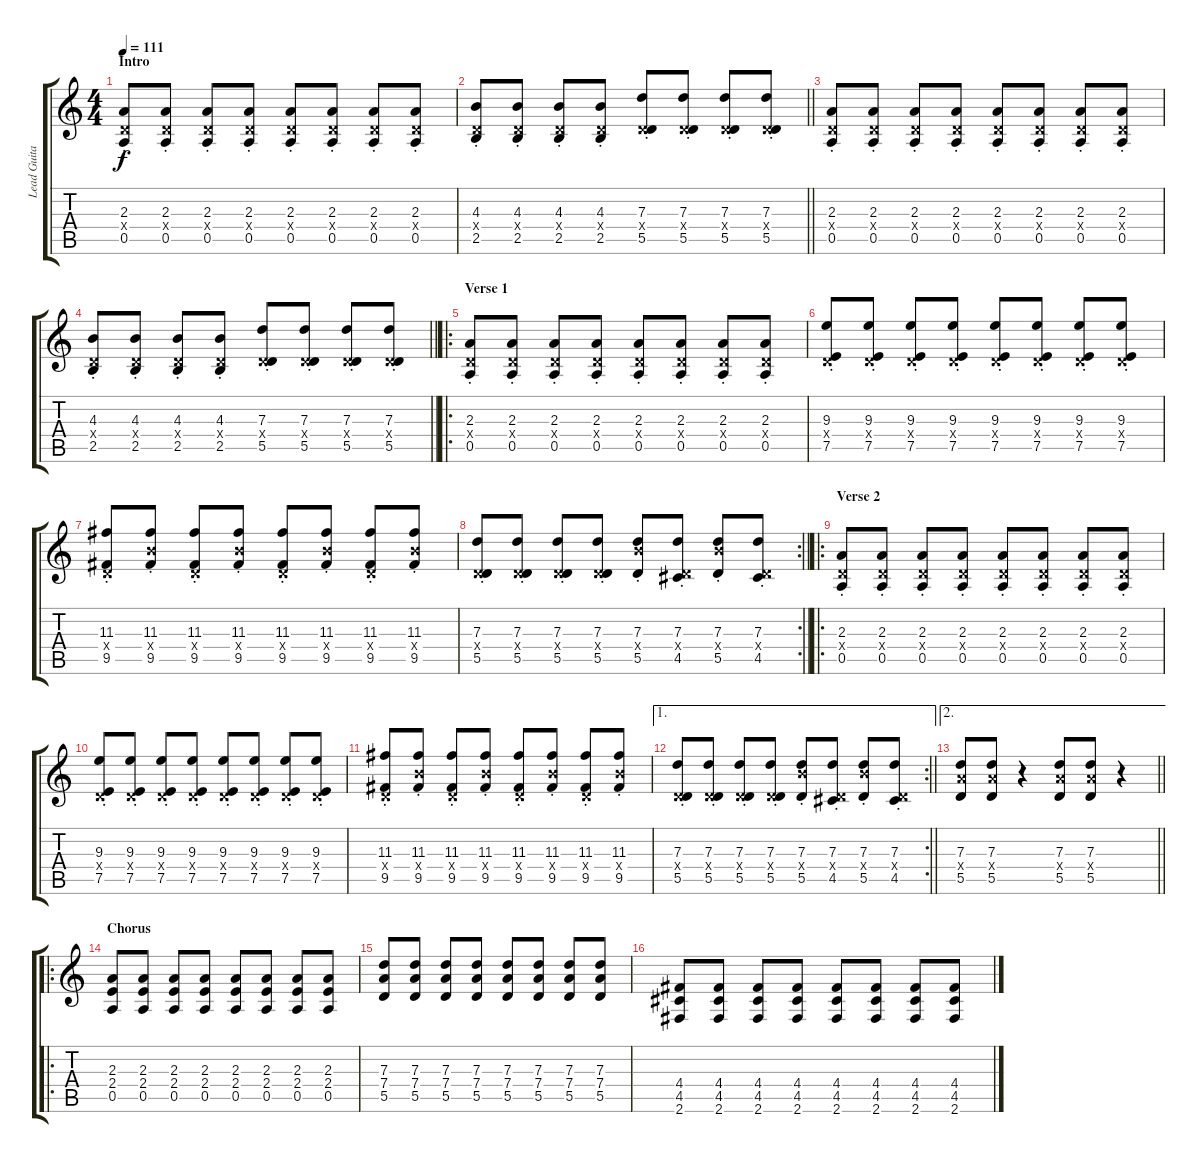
\track ("Lead Guitar" "Lead Guita") {instrument distortionguitar}
\staff {score tabs}
\tuning (E4 B3 G3 D3 A2 E2) {hide}
\ts (4 4)
\section ("" "Intro")
\tempo 111
\clef g2
\ks c
(2.3{st} 0.4{x} 0.5{st}).8{dy f instrument distortionguitar} (2.3{st} 0.4{x} 0.5{st}).8 (2.3{st} 0.4{x} 0.5{st}).8 (2.3{st} 0.4{x} 0.5{st}).8 (2.3{st} 0.4{x} 0.5{st}).8 (2.3{st} 0.4{x} 0.5{st}).8 (2.3{st} 0.4{x} 0.5{st}).8 (2.3{st} 0.4{x} 0.5{st}).8 |
\barLineRight lightlight
(4.3{st} 0.4{x} 2.5{st}).8 (4.3{st} 0.4{x} 2.5{st}).8 (4.3{st} 0.4{x} 2.5{st}).8 (4.3{st} 0.4{x} 2.5{st}).8 (7.3{st} 0.4{x} 5.5{st}).8 (7.3{st} 0.4{x} 5.5{st}).8 (7.3{st} 0.4{x} 5.5{st}).8 (7.3{st} 0.4{x} 5.5{st}).8 |
(2.3{st} 0.4{x} 0.5{st}).8 (2.3{st} 0.4{x} 0.5{st}).8 (2.3{st} 0.4{x} 0.5{st}).8 (2.3{st} 0.4{x} 0.5{st}).8 (2.3{st} 0.4{x} 0.5{st}).8 (2.3{st} 0.4{x} 0.5{st}).8 (2.3{st} 0.4{x} 0.5{st}).8 (2.3{st} 0.4{x} 0.5{st}).8 |
\barLineRight lightlight
(4.3{st} 0.4{x} 2.5{st}).8 (4.3{st} 0.4{x} 2.5{st}).8 (4.3{st} 0.4{x} 2.5{st}).8 (4.3{st} 0.4{x} 2.5{st}).8 (7.3{st} 0.4{x} 5.5{st}).8 (7.3{st} 0.4{x} 5.5{st}).8 (7.3{st} 0.4{x} 5.5{st}).8 (7.3{st} 0.4{x} 5.5{st}).8 |
\ro
\section ("" "Verse 1")
(2.3{st} 0.4{x} 0.5).8 (2.3{st} 0.4{x} 0.5).8 (2.3{st} 0.4{x} 0.5).8 (2.3{st} 0.4{x} 0.5).8 (2.3{st} 0.4{x} 0.5).8 (2.3{st} 0.4{x} 0.5).8 (2.3{st} 0.4{x} 0.5).8 (2.3{st} 0.4{x} 0.5).8 |
(9.3{st} 0.4{x} 7.5).8 (9.3{st} 0.4{x} 7.5).8 (9.3{st} 0.4{x} 7.5).8 (9.3{st} 0.4{x} 7.5).8 (9.3{st} 0.4{x} 7.5).8 (9.3{st} 0.4{x} 7.5).8 (9.3{st} 0.4{x} 7.5).8 (9.3{st} 0.4{x} 7.5).8 |
(11.3{st} 0.4{x} 9.5).8 (11.3{st} 9.4{x} 9.5).8 (11.3{st} 0.4{x} 9.5).8 (11.3{st} 9.4{x} 9.5).8 (11.3{st} 0.4{x} 9.5).8 (11.3{st} 9.4{x} 9.5).8 (11.3{st} 0.4{x} 9.5).8 (11.3{st} 9.4{x} 9.5).8 |
\rc 2
\barLineRight lightlight
(7.3{st} 0.4{x} 5.5).8 (7.3{st} 0.4{x} 5.5).8 (7.3{st} 0.4{x} 5.5).8 (7.3{st} 0.4{x} 5.5).8 (7.3{st} 9.4{x} 5.5).8 (7.3{st} 0.4{x} 4.5).8 (7.3{st} 9.4{x} 5.5).8 (7.3{st} 0.4{x} 4.5).8 |
\ro
\section ("" "Verse 2")
(2.3{st} 0.4{x} 0.5).8 (2.3{st} 0.4{x} 0.5).8 (2.3{st} 0.4{x} 0.5).8 (2.3{st} 0.4{x} 0.5).8 (2.3{st} 0.4{x} 0.5).8 (2.3{st} 0.4{x} 0.5).8 (2.3{st} 0.4{x} 0.5).8 (2.3{st} 0.4{x} 0.5).8 |
(9.3{st} 0.4{x} 7.5).8 (9.3{st} 0.4{x} 7.5).8 (9.3{st} 0.4{x} 7.5).8 (9.3{st} 0.4{x} 7.5).8 (9.3{st} 0.4{x} 7.5).8 (9.3{st} 0.4{x} 7.5).8 (9.3{st} 0.4{x} 7.5).8 (9.3{st} 0.4{x} 7.5).8 |
(11.3{st} 0.4{x} 9.5).8 (11.3{st} 9.4{x} 9.5).8 (11.3{st} 0.4{x} 9.5).8 (11.3{st} 9.4{x} 9.5).8 (11.3{st} 0.4{x} 9.5).8 (11.3{st} 9.4{x} 9.5).8 (11.3{st} 0.4{x} 9.5).8 (11.3{st} 9.4{x} 9.5).8 |
\ae 1
\rc 2
\barLineRight lightlight
(7.3{st} 0.4{x} 5.5).8 (7.3{st} 0.4{x} 5.5).8 (7.3{st} 0.4{x} 5.5).8 (7.3{st} 0.4{x} 5.5).8 (7.3{st} 9.4{x} 5.5).8 (7.3{st} 0.4{x} 4.5).8 (7.3{st} 9.4{x} 5.5).8 (7.3{st} 0.4{x} 4.5).8 |
\ae 2
\barLineRight lightlight
(7.3 7.4{x} 5.5).8 (7.3 7.4{x} 5.5).8 r.4 (7.3 7.4{x} 5.5).8 (7.3 7.4{x} 5.5).8 r.4 |
\ro
\section ("" "Chorus")
(2.3 2.4 0.5).8 (2.3 2.4 0.5).8 (2.3 2.4 0.5).8 (2.3 2.4 0.5).8 (2.3 2.4 0.5).8 (2.3 2.4 0.5).8 (2.3 2.4 0.5).8 (2.3 2.4 0.5).8 |
(7.3 7.4 5.5).8 (7.3 7.4 5.5).8 (7.3 7.4 5.5).8 (7.3 7.4 5.5).8 (7.3 7.4 5.5).8 (7.3 7.4 5.5).8 (7.3 7.4 5.5).8 (7.3 7.4 5.5).8 |
(4.4 4.5 2.6).8 (4.4 4.5 2.6).8 (4.4 4.5 2.6).8 (4.4 4.5 2.6).8 (4.4 4.5 2.6).8 (4.4 4.5 2.6).8 (4.4 4.5 2.6).8 (4.4 4.5 2.6).8
